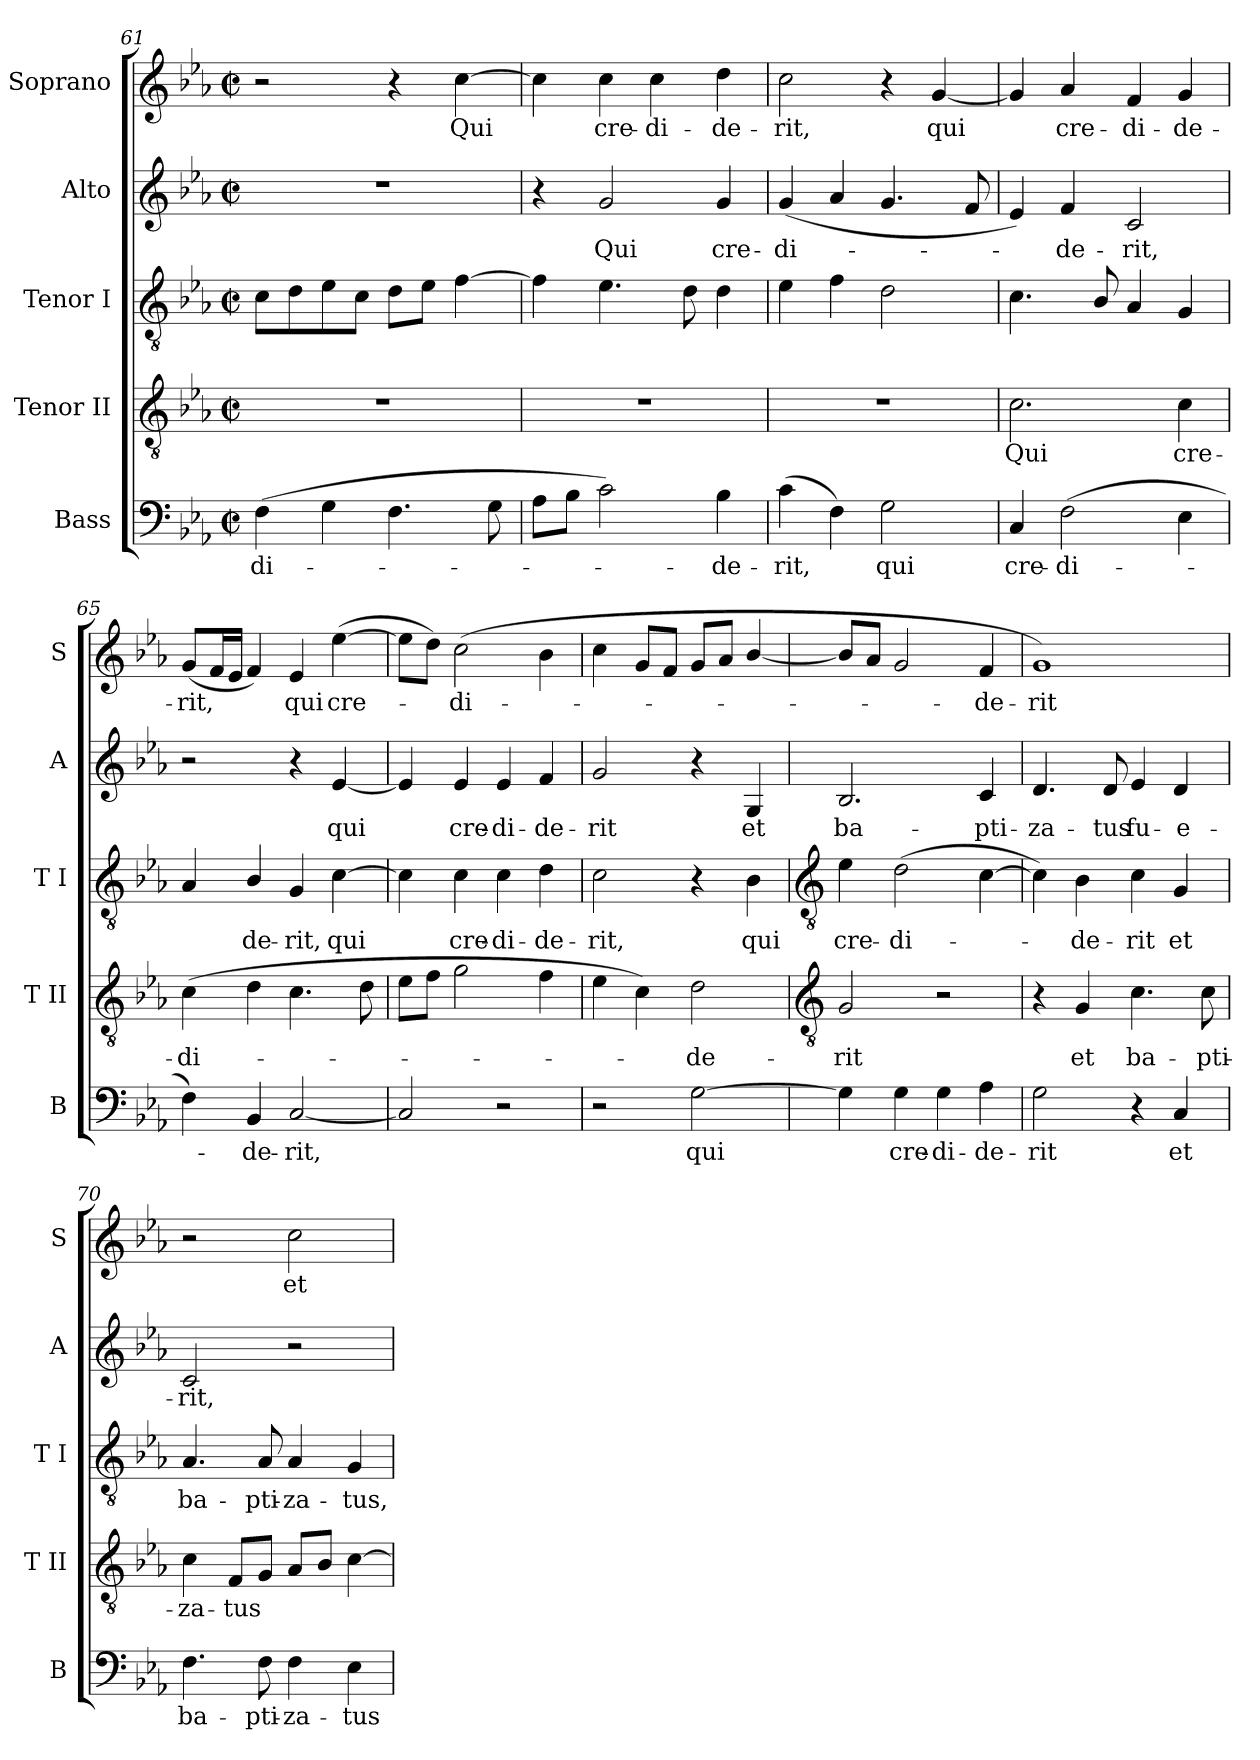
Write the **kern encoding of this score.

**kern	**text	**kern	**text	**kern	**text	**kern	**text	**kern	**text
*part5	*part5	*part4	*part4	*part3	*part3	*part2	*part2	*part1	*part1
*staff5	*staff5	*staff4	*staff4	*staff3	*staff3	*staff2	*staff2	*staff1	*staff1
*I"Bass	*	*I"Tenor II	*	*I"Tenor I	*	*I"Alto	*	*I"Soprano	*
*I'B	*	*I'T II	*	*I'T I	*	*I'A	*	*I'S	*
!!LO:LB:g=z
*clefF4	*	*clefGv2	*	*clefGv2	*	*clefG2	*	*clefG2	*
*k[b-e-a-]	*	*k[b-e-a-]	*	*k[b-e-a-]	*	*k[b-e-a-]	*	*k[b-e-a-]	*
*E-:	*	*E-:	*	*E-:	*	*E-:	*	*E-:	*
*M2/2	*	*M2/2	*	*M2/2	*	*M2/2	*	*M2/2	*
*met(c|)	*	*met(c|)	*	*met(c|)	*	*met(c|)	*	*met(c|)	*
=61	=61	=61	=61	=61	=61	=61	=61	=61	=61
!	!LO:LY:b	!	!	!	!	!	!	!	!
(>4F	-di-	1r	.	8cL	.	1r	.	2r	.
.	.	.	.	8d	.	.	.	.	.
4G	.	.	.	8e-	.	.	.	.	.
.	.	.	.	8cJ	.	.	.	.	.
4.F	.	.	.	8dL	.	.	.	4r	.
.	.	.	.	8e-J	.	.	.	.	.
!	!	!	!	!	!	!	!	!	!LO:LY:b
.	.	.	.	[4f	.	.	.	[4cc	Qui
8G	.	.	.	.	.	.	.	.	.
=62	=62	=62	=62	=62	=62	=62	=62	=62	=62
8A-L	.	1r	.	4f]	.	4r	.	4cc]	.
8B-J	.	.	.	.	.	.	.	.	.
!	!	!	!	!	!	!	!LO:LY:b	!	!LO:LY:b
2c)	.	.	.	4.e-	.	2g	Qui	4cc	cre-
!	!	!	!	!	!	!	!	!	!LO:LY:b
.	.	.	.	.	.	.	.	4cc	-di-
.	.	.	.	8d	.	.	.	.	.
!	!LO:LY:b	!	!	!	!	!	!LO:LY:b	!	!LO:LY:b
4B-	de-	.	.	4d	.	4g	cre-	4dd	-de-
=63	=63	=63	=63	=63	=63	=63	=63	=63	=63
!	!LO:LY:b	!	!	!	!	!	!LO:LY:b	!	!LO:LY:b
(4c	-rit,	1r	.	4e-	.	(<4g	-di-	2cc	-rit,
4F)	.	.	.	4f	.	4a-	.	.	.
!	!LO:LY:b	!	!	!	!	!	!	!	!
2G	qui	.	.	2d	.	4.g	.	4r	.
!	!	!	!	!	!	!	!	!	!LO:LY:b
.	.	.	.	.	.	.	.	[4g	qui
.	.	.	.	.	.	8f	.	.	.
=64	=64	=64	=64	=64	=64	=64	=64	=64	=64
!	!LO:LY:b	!	!LO:LY:b	!	!	!	!	!	!
4C	cre-	2.c	Qui	4.c	.	4e-)	.	4g]	.
!	!LO:LY:b	!	!	!	!	!	!LO:LY:b	!	!LO:LY:b
(>2F	-di-	.	.	.	.	4f	de-	4a-	cre-
.	.	.	.	8B-/	.	.	.	.	.
!	!	!	!	!	!	!	!LO:LY:b	!	!LO:LY:b
.	.	.	.	4A-	.	2c	-rit,	4f	-di-
!	!	!	!LO:LY:b	!	!	!	!	!	!LO:LY:b
4E-	.	4c	cre-	4G	.	.	.	4g	-de-
=65	=65	=65	=65	=65	=65	=65	=65	=65	=65
!	!	!	!LO:LY:b	!	!	!	!	!	!LO:LY:b
4F)	.	(>4c	-di-	4A-	.	2r	.	(<8gL	-rit,
.	.	.	.	.	.	.	.	16fL	.
.	.	.	.	.	.	.	.	16e-JJ	.
!	!LO:LY:b	!	!	!	!LO:LY:b	!	!	!	!
4BB-	de-	4d	.	4B-/	de-	.	.	4f)	.
!	!LO:LY:b	!	!	!	!LO:LY:b	!	!	!	!LO:LY:b
[2C	-rit,	4.c	.	4G	-rit,	4r	.	4e-	qui
!	!	!	!	!	!LO:LY:b	!	!LO:LY:b	!	!LO:LY:b
.	.	.	.	[4c	qui	[4e-	qui	(>[4ee-	cre-
.	.	8d	.	.	.	.	.	.	.
=66	=66	=66	=66	=66	=66	=66	=66	=66	=66
2C]	.	8e-L	.	4c]	.	4e-]	.	8ee-L]	.
.	.	8fJ	.	.	.	.	.	8ddJ)	.
!	!	!	!	!	!LO:LY:b	!	!LO:LY:b	!	!LO:LY:b
.	.	2g	.	4c	cre-	4e-	cre-	(<2cc	di-
!	!	!	!	!	!LO:LY:b	!	!LO:LY:b	!	!
2r	.	.	.	4c	-di-	4e-	-di-	.	.
!	!	!	!	!	!LO:LY:b	!	!LO:LY:b	!	!
.	.	4f	.	4d	-de-	4f	-de-	4b-	.
=67	=67	=67	=67	=67	=67	=67	=67	=67	=67
!	!	!	!	!	!LO:LY:b	!	!LO:LY:b	!	!
2r	.	4e-	.	2c	-rit,	2g	-rit	4cc	.
.	.	4c)	.	.	.	.	.	8gL	.
.	.	.	.	.	.	.	.	8fJ	.
!	!LO:LY:b	!	!LO:LY:b	!	!	!	!	!	!
[2G	qui	2d	de-	4r	.	4r	.	8gL	.
.	.	.	.	.	.	.	.	8a-J	.
!	!	!	!	!	!LO:LY:b	!	!LO:LY:b	!	!
.	.	.	.	4B-	qui	4G	et	[4b-/	.
!!LO:LB:g=z
=68	=68	=68	=68	=68	=68	=68	=68	=68	=68
*	*	*clefGv2	*	*clefGv2	*	*	*	*	*
!	!	!	!LO:LY:b	!	!LO:LY:b	!	!LO:LY:b	!	!
4G]	.	2G	-rit	4e-	cre-	2.B-	ba-	8b-L]	.
.	.	.	.	.	.	.	.	8a-J	.
!	!LO:LY:b	!	!	!	!LO:LY:b	!	!	!	!
4G	cre-	.	.	(>2d	-di-	.	.	2g	.
!	!LO:LY:b	!	!	!	!	!	!	!	!
4G	-di-	2r	.	.	.	.	.	.	.
!	!LO:LY:b	!	!	!	!	!	!LO:LY:b	!	!LO:LY:b
4A-	-de-	.	.	[4c	.	4c	-pti-	4f	de-
=69	=69	=69	=69	=69	=69	=69	=69	=69	=69
!	!LO:LY:b	!	!	!	!	!	!LO:LY:b	!	!LO:LY:b
2G	-rit	4r	.	4c])	.	4.d	-za-	1g)	-rit
!	!	!	!LO:LY:b	!	!LO:LY:b	!	!	!	!
.	.	4G	et	4B-	de-	.	.	.	.
!	!	!	!	!	!	!	!LO:LY:b	!	!
.	.	.	.	.	.	8d	-tus	.	.
!	!	!	!LO:LY:b	!	!LO:LY:b	!	!LO:LY:b	!	!
4r	.	4.c	ba-	4c	-rit	4e-	fu-	.	.
!	!LO:LY:b	!	!	!	!LO:LY:b	!	!LO:LY:b	!	!
4C	et	.	.	4G	et	4d	-e-	.	.
!	!	!	!LO:LY:b	!	!	!	!	!	!
.	.	8c	-pti-	.	.	.	.	.	.
=70	=70	=70	=70	=70	=70	=70	=70	=70	=70
!	!LO:LY:b	!	!LO:LY:b	!	!LO:LY:b	!	!LO:LY:b	!	!
4.F	ba-	4c	-za-	4.A-	ba-	2c	-rit,	2r	.
!	!	!	!LO:LY:b	!	!	!	!	!	!
.	.	8FL	-tus	.	.	.	.	.	.
!	!LO:LY:b	!	!	!	!LO:LY:b	!	!	!	!
8F	-pti-	8GJ	.	8A-	-pti-	.	.	.	.
!	!LO:LY:b	!	!	!	!LO:LY:b	!	!	!	!LO:LY:b
4F	-za-	8A-L	.	4A-	-za-	2r	.	2cc	et
.	.	8B-J	.	.	.	.	.	.	.
!	!LO:LY:b	!	!	!	!LO:LY:b	!	!	!	!
4E-	-tus	[4c	.	4G	-tus,	.	.	.	.
=	=	=	=	=	=	=	=	=	=
*-	*-	*-	*-	*-	*-	*-	*-	*-	*-
